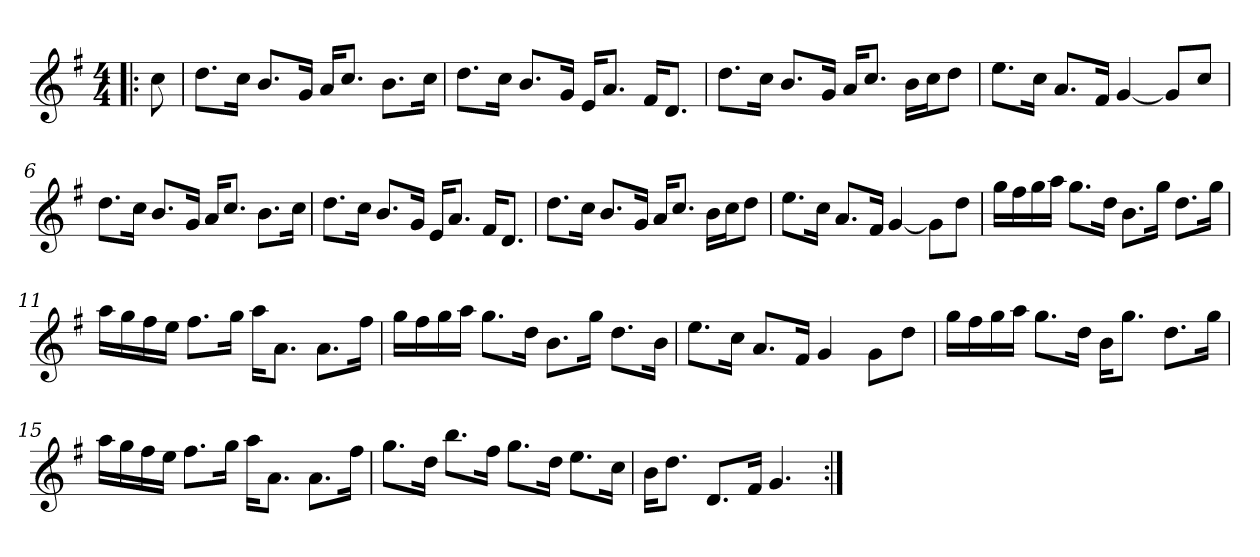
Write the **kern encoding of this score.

**kern
*part1
*staff1
*clefG2
*k[f#]
*G:
*M4/4
*MM64
=1!|:
8cc\
=2
8.dd\L
16cc\Jk
8.b/L
16g/Jk
16a/KL
8.cc/J
8.b\L
16cc\Jk
=3
8.dd\L
16cc\Jk
8.b/L
16g/Jk
16e/KL
8.a/J
16f#/KL
8.d/J
=4
8.dd\L
16cc\Jk
8.b/L
16g/Jk
16a/KL
8.cc/J
16b\LL
16cc\J
8dd\J
=5
8.ee\L
16cc\Jk
8.a/L
16f#/Jk
[4g/
8g/L]
8cc/J
!!LO:LB:g=z
=6
8.dd\L
16cc\Jk
8.b/L
16g/Jk
16a/KL
8.cc/J
8.b\L
16cc\Jk
=7
8.dd\L
16cc\Jk
8.b/L
16g/Jk
16e/KL
8.a/J
16f#/KL
8.d/J
=8
8.dd\L
16cc\Jk
8.b/L
16g/Jk
16a/KL
8.cc/J
16b\LL
16cc\J
8dd\J
=9
8.ee\L
16cc\Jk
8.a/L
16f#/Jk
[4g/
8g\L]
8dd\J
!!LO:LB:g=z
=10
16gg\LL
16ff#\
16gg\
16aa\JJ
8.gg\L
16dd\Jk
8.b\L
16gg\Jk
8.dd\L
16gg\Jk
=11
16aa\LL
16gg\
16ff#\
16ee\JJ
8.ff#\L
16gg\Jk
16aa\KL
8.a\J
8.a\L
16ff#\Jk
=12
16gg\LL
16ff#\
16gg\
16aa\JJ
8.gg\L
16dd\Jk
8.b\L
16gg\Jk
8.dd\L
16b\Jk
=13
8.ee\L
16cc\Jk
8.a/L
16f#/Jk
4g/
8g\L
8dd\J
!!LO:LB:g=z
=14
16gg\LL
16ff#\
16gg\
16aa\JJ
8.gg\L
16dd\Jk
16b\KL
8.gg\J
8.dd\L
16gg\Jk
=15
16aa\LL
16gg\
16ff#\
16ee\JJ
8.ff#\L
16gg\Jk
16aa\KL
8.a\J
8.a\L
16ff#\Jk
=16
8.gg\L
16dd\Jk
8.bb\L
16ff#\Jk
8.gg\L
16dd\Jk
8.ee\L
16cc\Jk
=17
16b\KL
8.dd\J
8.d/L
16f#/Jk
4.g/
=:|!
*-
